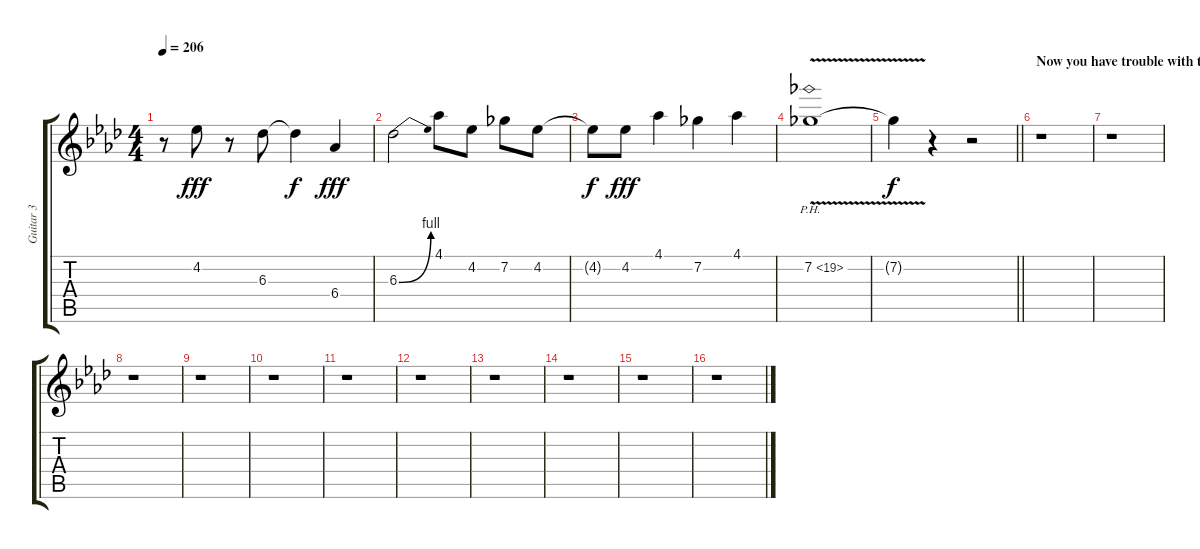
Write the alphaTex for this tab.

\track ("Guitar 3" "Guitar 3") {instrument distortionguitar}
\staff {score tabs}
\tuning (E4 B3 G3 D3 A2 E2) {hide}
\ts (4 4)
\tempo 206
\clef g2
\ks ab
r.8{dy fff} 4.2.8 r.8 6.3.8 6.3{t}.4{dy f} 6.4.4{dy fff} |
6.3{be (bend 0 0 60 4)}.2 4.1.8 4.2.8 7.2.8 4.2.8 |
4.2{t}.8{dy f} 4.2.8{dy fff} 4.1.4 7.2.4 4.1.4 |
7.2{ph 12 v}.1 |
\barLineRight lightlight
7.2{t}.4{dy f} r.4 r.2 |
\section ("" "Now you have trouble with the queen bee!")
r.1 |
r.1 |
r.1 |
r.1 |
r.1 |
r.1 |
r.1 |
r.1 |
r.1 |
r.1 |
r.1
